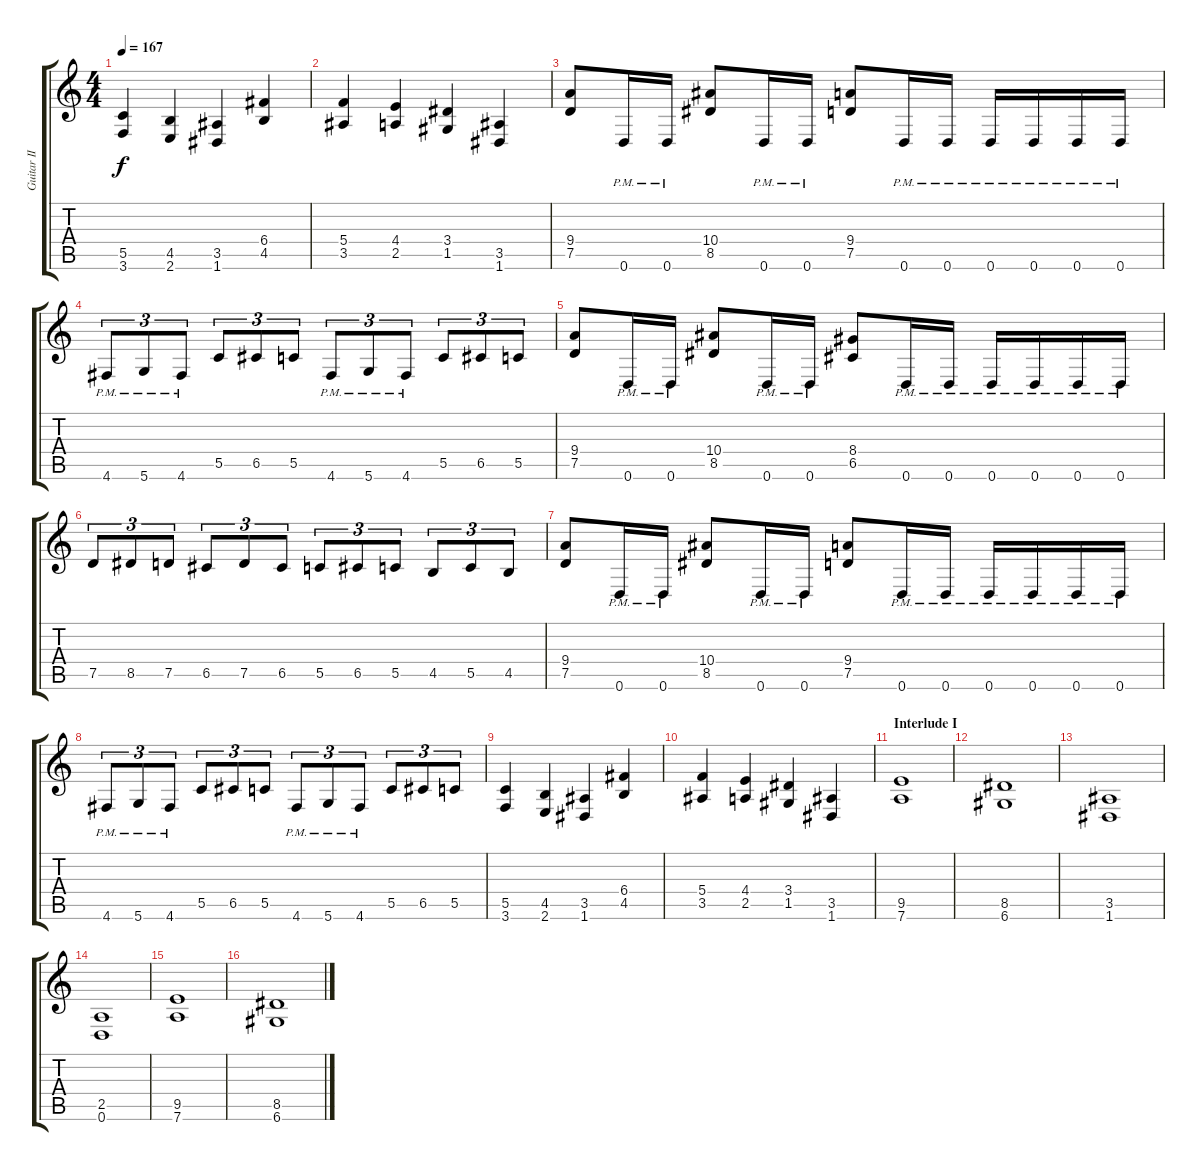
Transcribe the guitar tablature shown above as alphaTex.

\track ("Guitar II" "Guitar II") {instrument distortionguitar}
\staff {score tabs}
\tuning (D4 A3 F3 C3 G2 D2) {hide}
\ts (4 4)
\tempo 167
\clef g2
\ks c
(5.5 3.6).4{dy f} (4.5 2.6).4 (3.5 1.6).4 (6.4 4.5).4 |
(5.4 3.5).4 (4.4 2.5).4 (3.4 1.5).4 (3.5 1.6).4 |
(9.4 7.5).8 0.6{pm}.16 0.6{pm}.16 (10.4 8.5).8 0.6{pm}.16 0.6{pm}.16 (9.4 7.5).8 0.6{pm}.16 0.6{pm}.16 0.6{pm}.16 0.6{pm}.16 0.6{pm}.16 0.6{pm}.16 |
4.6{pm}.8{tu (3 2)} 5.6{pm}.8{tu (3 2)} 4.6{pm}.8{tu (3 2)} 5.5.8{tu (3 2)} 6.5.8{tu (3 2)} 5.5.8{tu (3 2)} 4.6{pm}.8{tu (3 2)} 5.6{pm}.8{tu (3 2)} 4.6{pm}.8{tu (3 2)} 5.5.8{tu (3 2)} 6.5.8{tu (3 2)} 5.5.8{tu (3 2)} |
(9.4 7.5).8 0.6{pm}.16 0.6{pm}.16 (10.4 8.5).8 0.6{pm}.16 0.6{pm}.16 (8.4 6.5).8 0.6{pm}.16 0.6{pm}.16 0.6{pm}.16 0.6{pm}.16 0.6{pm}.16 0.6{pm}.16 |
7.5.8{tu (3 2)} 8.5.8{tu (3 2)} 7.5.8{tu (3 2)} 6.5.8{tu (3 2)} 7.5.8{tu (3 2)} 6.5.8{tu (3 2)} 5.5.8{tu (3 2)} 6.5.8{tu (3 2)} 5.5.8{tu (3 2)} 4.5.8{tu (3 2)} 5.5.8{tu (3 2)} 4.5.8{tu (3 2)} |
(9.4 7.5).8 0.6{pm}.16 0.6{pm}.16 (10.4 8.5).8 0.6{pm}.16 0.6{pm}.16 (9.4 7.5).8 0.6{pm}.16 0.6{pm}.16 0.6{pm}.16 0.6{pm}.16 0.6{pm}.16 0.6{pm}.16 |
4.6{pm}.8{tu (3 2)} 5.6{pm}.8{tu (3 2)} 4.6{pm}.8{tu (3 2)} 5.5.8{tu (3 2)} 6.5.8{tu (3 2)} 5.5.8{tu (3 2)} 4.6{pm}.8{tu (3 2)} 5.6{pm}.8{tu (3 2)} 4.6{pm}.8{tu (3 2)} 5.5.8{tu (3 2)} 6.5.8{tu (3 2)} 5.5.8{tu (3 2)} |
(5.5 3.6).4 (4.5 2.6).4 (3.5 1.6).4 (6.4 4.5).4 |
(5.4 3.5).4 (4.4 2.5).4 (3.4 1.5).4 (3.5 1.6).4 |
\section ("" "Interlude I")
(9.5 7.6).1 |
(8.5 6.6).1 |
(3.5 1.6).1 |
(2.5 0.6).1 |
(9.5 7.6).1 |
(8.5 6.6).1
